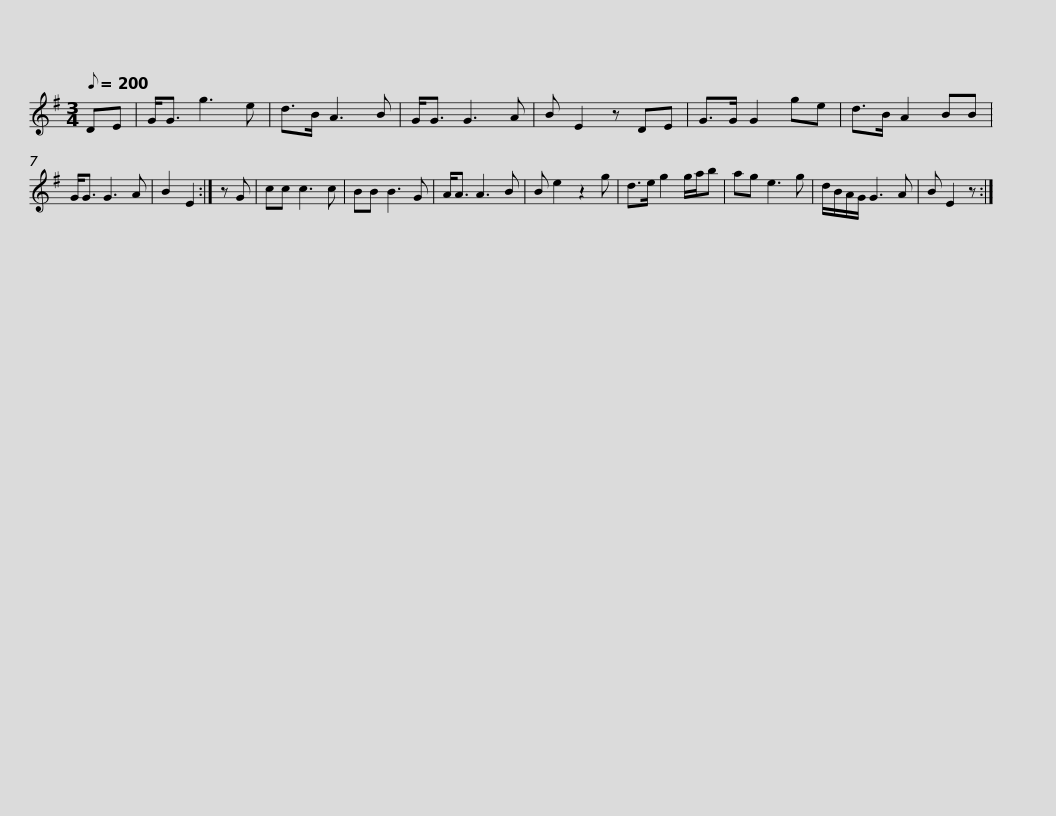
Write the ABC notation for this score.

X:1
L:1/8
Q:1/8=200
M:3/4
I:linebreak $
K:Emin
V:1 treble
V:1
 DE | G<G g3 e | d>B A3 B | G<G G3 A | B E2 z DE | %5
 G>G G2 ge | d>B A2 BB | G<G G3 A | B2 E2 :|$ z G | %10
 cc c3 c | BB B3 G | A<A A3 B | B e2 z2 g | d>e g2 g/a/b | %15
 ag e3 g | d/B/A/G/ G3 A | B E2 z :| %18
